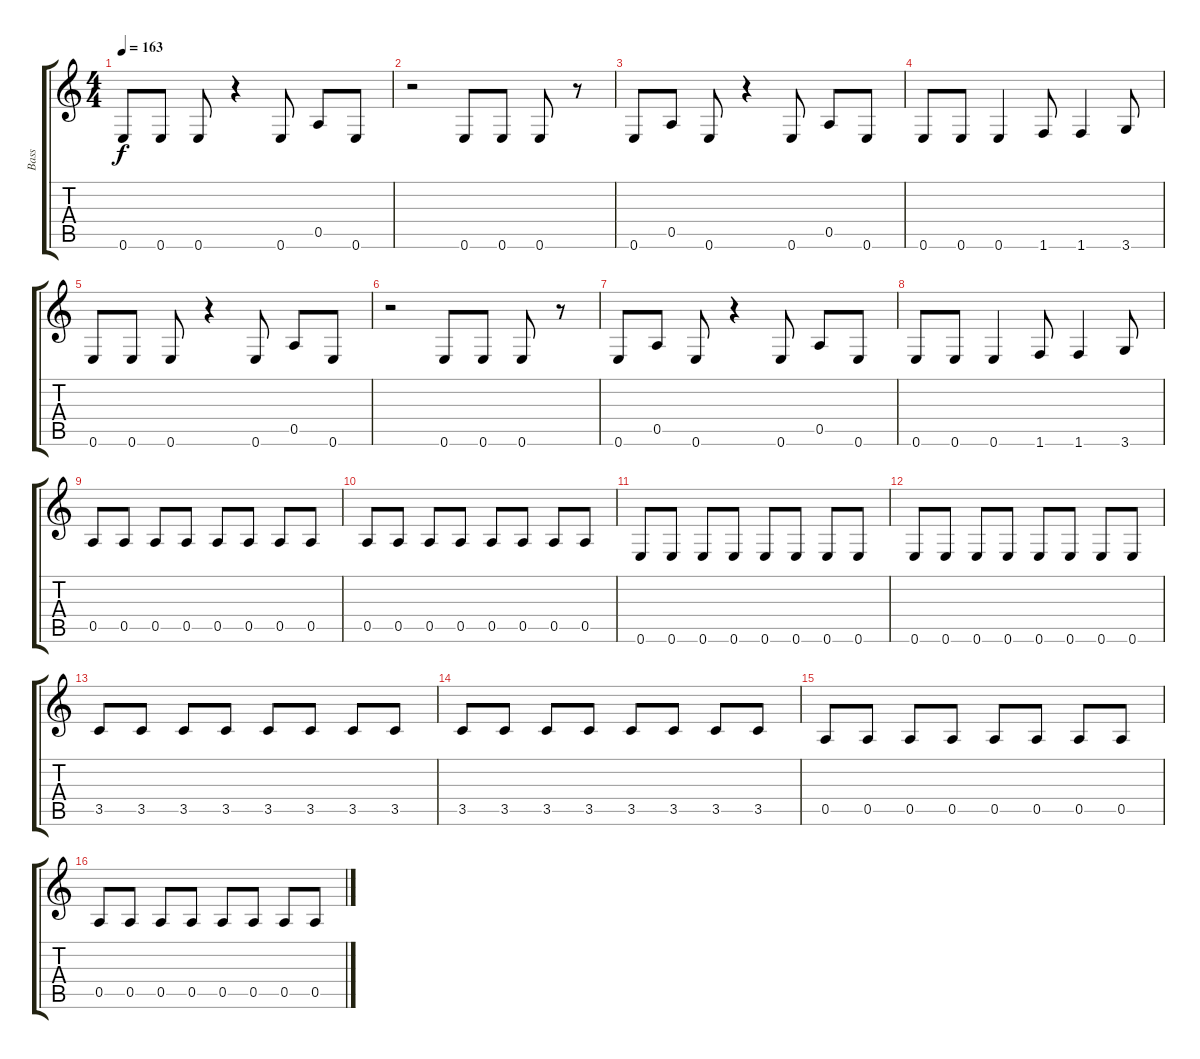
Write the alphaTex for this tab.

\track ("Bass" "Bass") {instrument electricbasspick}
\staff {score tabs}
\tuning (E4 B3 G3 D3 A2 E2) {hide}
\ts (4 4)
\tempo 163
\clef g2
\ks c
0.6.8{dy f} 0.6.8 0.6.8 r.4 0.6.8 0.5.8 0.6.8 |
r.2 0.6.8 0.6.8 0.6.8 r.8 |
0.6.8 0.5.8 0.6.8 r.4 0.6.8 0.5.8 0.6.8 |
0.6.8 0.6.8 0.6.4 1.6.8 1.6.4 3.6.8 |
0.6.8 0.6.8 0.6.8 r.4 0.6.8 0.5.8 0.6.8 |
r.2 0.6.8 0.6.8 0.6.8 r.8 |
0.6.8 0.5.8 0.6.8 r.4 0.6.8 0.5.8 0.6.8 |
0.6.8 0.6.8 0.6.4 1.6.8 1.6.4 3.6.8 |
0.5.8 0.5.8 0.5.8 0.5.8 0.5.8 0.5.8 0.5.8 0.5.8 |
0.5.8 0.5.8 0.5.8 0.5.8 0.5.8 0.5.8 0.5.8 0.5.8 |
0.6.8 0.6.8 0.6.8 0.6.8 0.6.8 0.6.8 0.6.8 0.6.8 |
0.6.8 0.6.8 0.6.8 0.6.8 0.6.8 0.6.8 0.6.8 0.6.8 |
3.5.8 3.5.8 3.5.8 3.5.8 3.5.8 3.5.8 3.5.8 3.5.8 |
3.5.8 3.5.8 3.5.8 3.5.8 3.5.8 3.5.8 3.5.8 3.5.8 |
0.5.8 0.5.8 0.5.8 0.5.8 0.5.8 0.5.8 0.5.8 0.5.8 |
0.5.8 0.5.8 0.5.8 0.5.8 0.5.8 0.5.8 0.5.8 0.5.8
